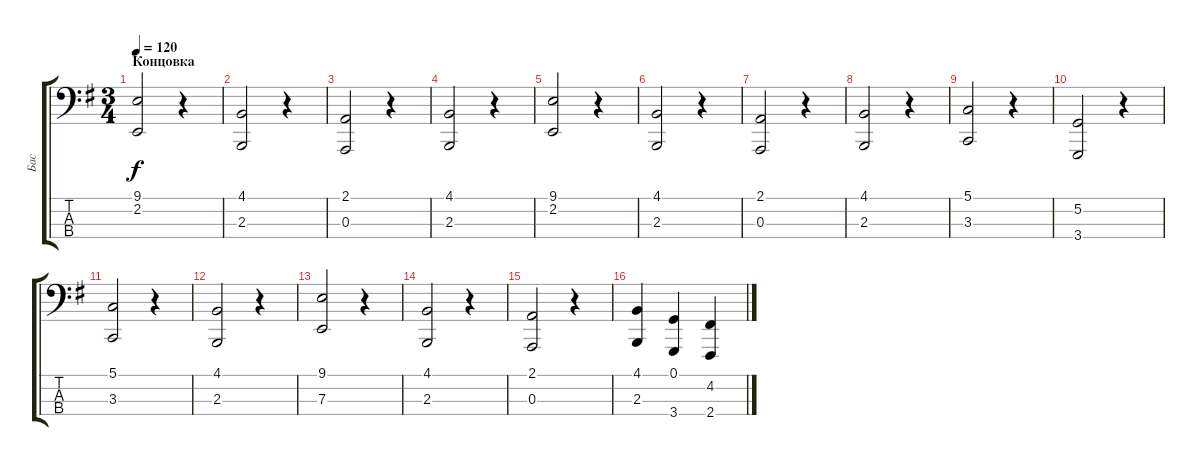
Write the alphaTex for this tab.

\track ("Бас" "Бас") {instrument tuba}
\staff {score tabs}
\tuning (G2 D2 A1 E1) {hide}
\ts (3 4)
\section ("" "Концовка")
\tempo 120
\clef f4
\ks g
(9.1 2.2).2{dy f} r.4 |
(4.1 2.3).2 r.4 |
(2.1 0.3).2 r.4 |
(4.1 2.3).2 r.4 |
(9.1 2.2).2 r.4 |
(4.1 2.3).2 r.4 |
(2.1 0.3).2 r.4 |
(4.1 2.3).2 r.4 |
(5.1 3.3).2 r.4 |
(5.2 3.4).2 r.4 |
(5.1 3.3).2 r.4 |
(4.1 2.3).2 r.4 |
(9.1 7.3).2 r.4 |
(4.1 2.3).2 r.4 |
(2.1 0.3).2 r.4 |
(4.1 2.3).4 (0.1 3.4).4 (4.2 2.4).4
